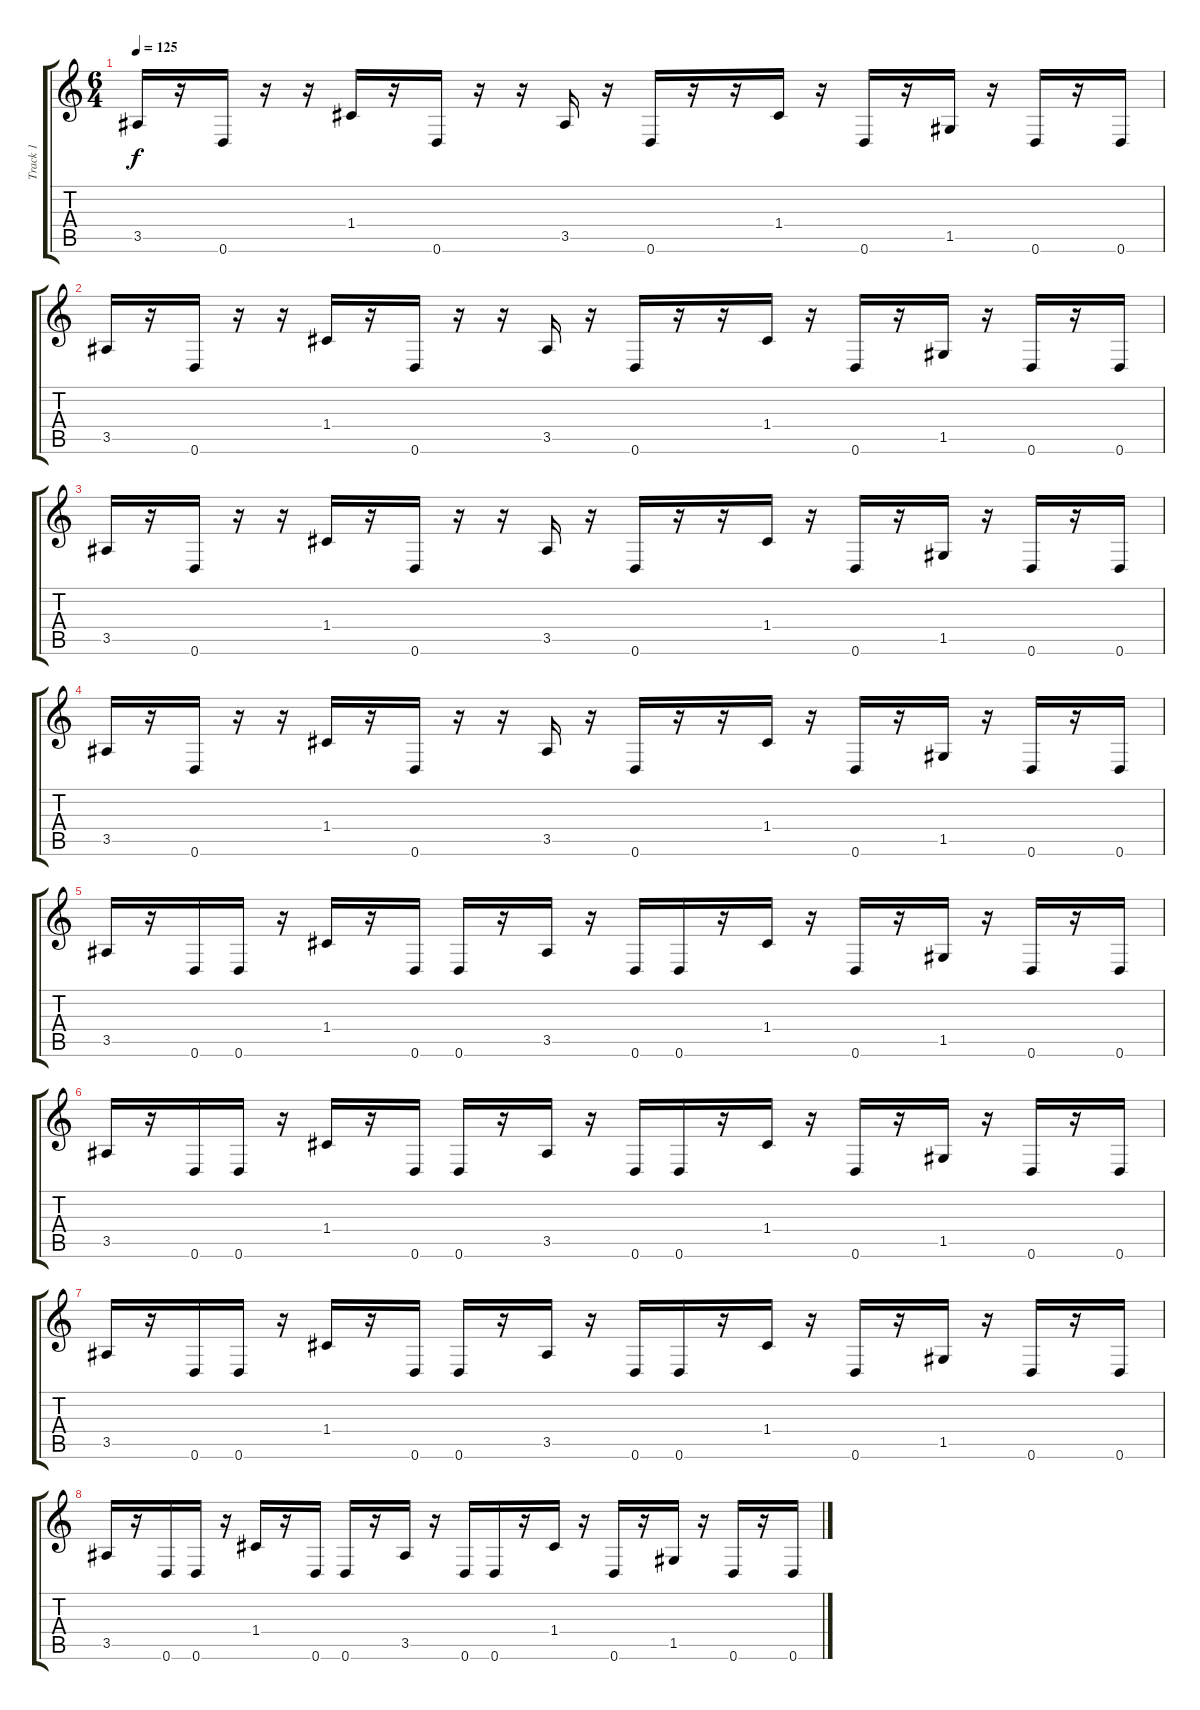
\track ("Track 1" "Track 1") {instrument distortionguitar}
\staff {score tabs}
\tuning (D4 A3 F3 C3 G2 D2) {hide}
\ts (6 4)
\tempo 125
\clef g2
\ks c
3.5.16{dy f} r.16 0.6.16 r.16 r.16 1.4.16 r.16 0.6.16 r.16 r.16 3.5.16 r.16 0.6.16 r.16 r.16 1.4.16 r.16 0.6.16 r.16 1.5.16 r.16 0.6.16 r.16 0.6.16 |
3.5.16 r.16 0.6.16 r.16 r.16 1.4.16 r.16 0.6.16 r.16 r.16 3.5.16 r.16 0.6.16 r.16 r.16 1.4.16 r.16 0.6.16 r.16 1.5.16 r.16 0.6.16 r.16 0.6.16 |
3.5.16 r.16 0.6.16 r.16 r.16 1.4.16 r.16 0.6.16 r.16 r.16 3.5.16 r.16 0.6.16 r.16 r.16 1.4.16 r.16 0.6.16 r.16 1.5.16 r.16 0.6.16 r.16 0.6.16 |
3.5.16 r.16 0.6.16 r.16 r.16 1.4.16 r.16 0.6.16 r.16 r.16 3.5.16 r.16 0.6.16 r.16 r.16 1.4.16 r.16 0.6.16 r.16 1.5.16 r.16 0.6.16 r.16 0.6.16 |
3.5.16 r.16 0.6.16 0.6.16 r.16 1.4.16 r.16 0.6.16 0.6.16 r.16 3.5.16 r.16 0.6.16 0.6.16 r.16 1.4.16 r.16 0.6.16 r.16 1.5.16 r.16 0.6.16 r.16 0.6.16 |
3.5.16 r.16 0.6.16 0.6.16 r.16 1.4.16 r.16 0.6.16 0.6.16 r.16 3.5.16 r.16 0.6.16 0.6.16 r.16 1.4.16 r.16 0.6.16 r.16 1.5.16 r.16 0.6.16 r.16 0.6.16 |
3.5.16 r.16 0.6.16 0.6.16 r.16 1.4.16 r.16 0.6.16 0.6.16 r.16 3.5.16 r.16 0.6.16 0.6.16 r.16 1.4.16 r.16 0.6.16 r.16 1.5.16 r.16 0.6.16 r.16 0.6.16 |
3.5.16 r.16 0.6.16 0.6.16 r.16 1.4.16 r.16 0.6.16 0.6.16 r.16 3.5.16 r.16 0.6.16 0.6.16 r.16 1.4.16 r.16 0.6.16 r.16 1.5.16 r.16 0.6.16 r.16 0.6.16
